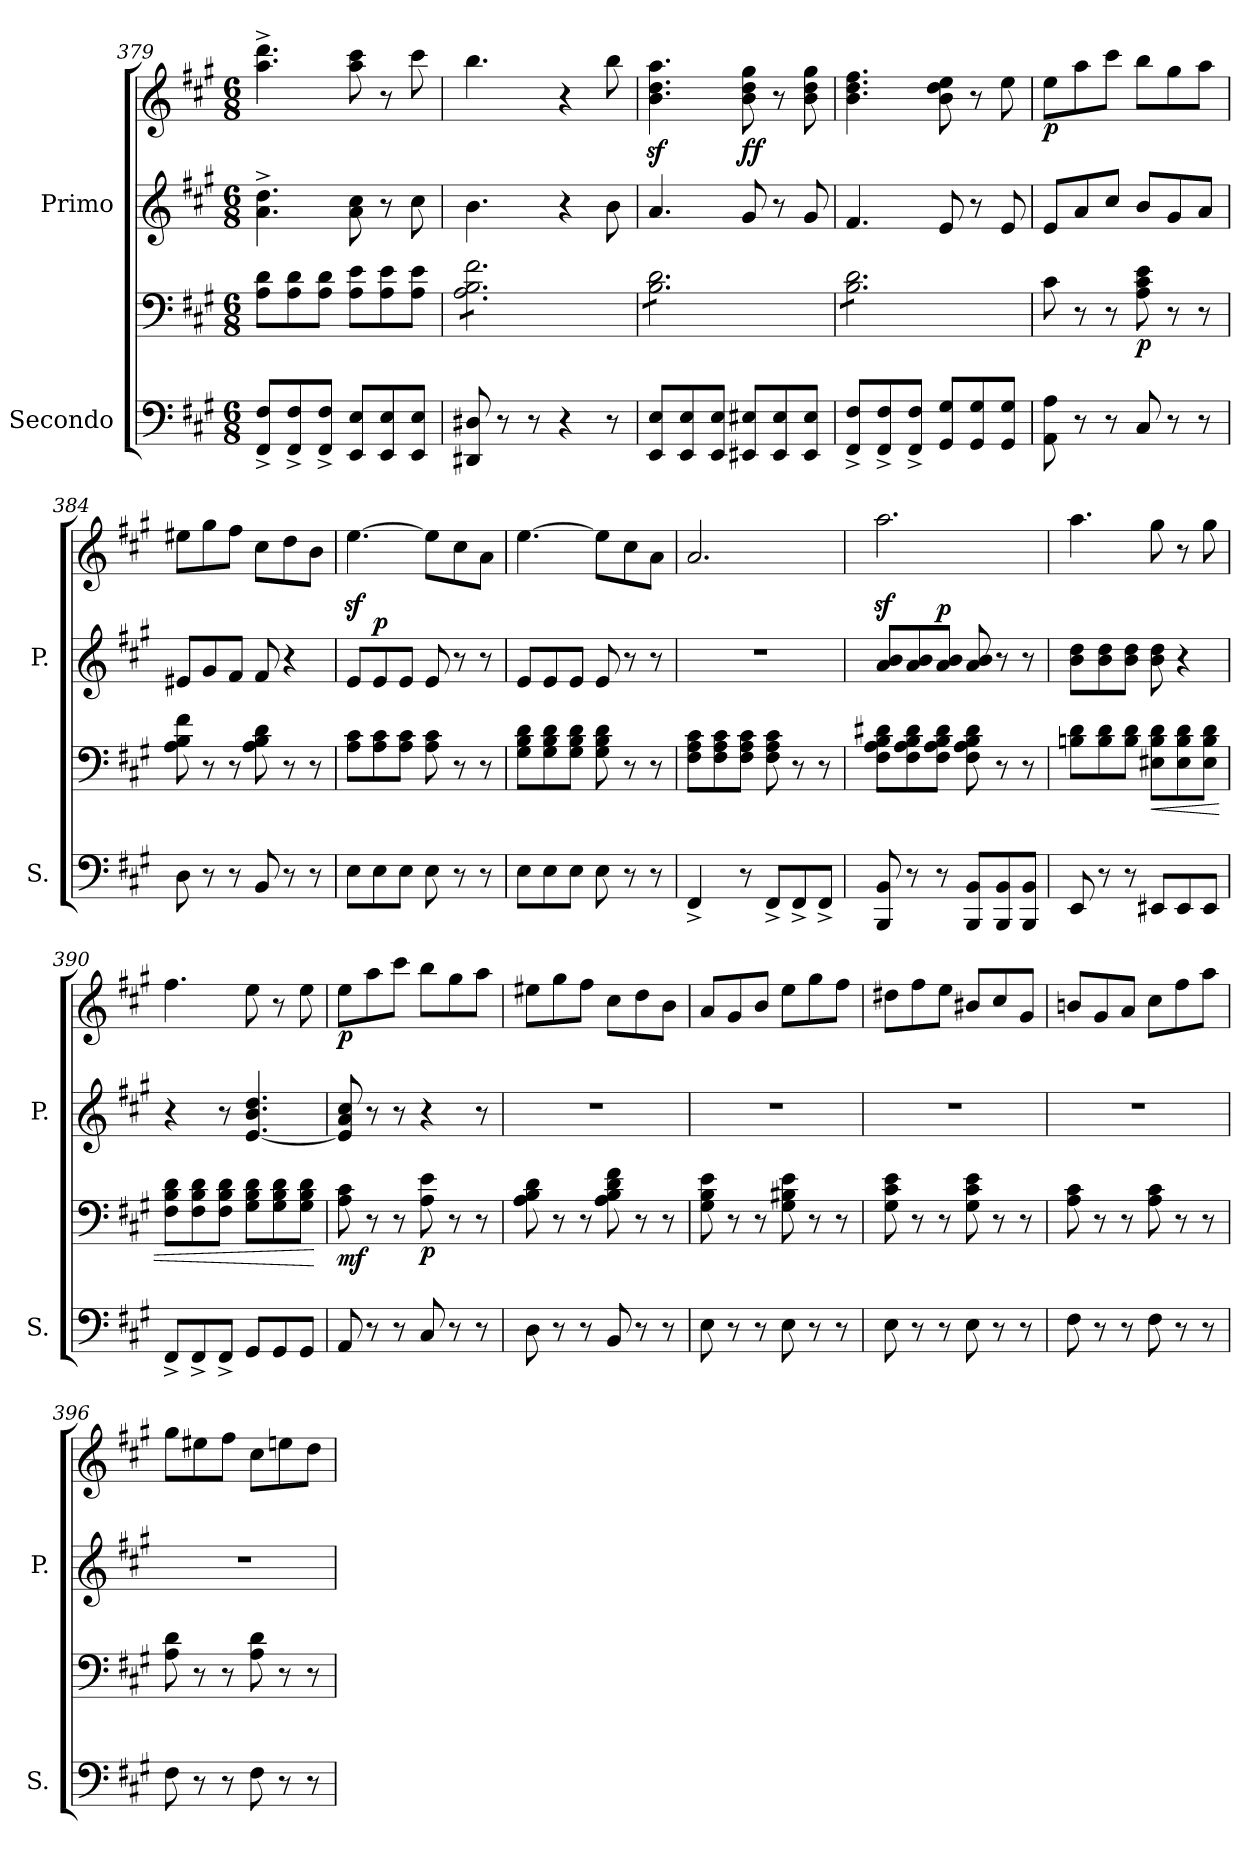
**kern	**kern	**dynam	**kern	**kern	**dynam
*part2	*part2	*part2	*part1	*part1	*part1
*staff4	*staff3	*staff3/4	*staff2	*staff1	*staff1/2
*I"Secondo	*	*	*I"Primo	*	*
*I'S.	*	*	*I'P.	*	*
*clefF4	*clefF4	*	*clefG2	*clefG2	*
*k[f#c#g#]	*k[f#c#g#]	*	*k[f#c#g#]	*k[f#c#g#]	*
*M6/8	*M6/8	*	*M6/8	*M6/8	*
=379	=379	=379	=379	=379	=379
8FF#/^ 8F#/^L	8A\ 8d\L	.	4.a\^ 4.dd\^	4.aa\^ 4.ddd\^	.
8FF#/^ 8F#/^	8A\ 8d\	.	.	.	.
8FF#/^ 8F#/^J	8A\ 8d\J	.	.	.	.
8EE/ 8E/L	8A\ 8e\L	.	8a\ 8cc#\	8aa\ 8ccc#\	.
8EE/ 8E/	8A\ 8e\	.	8r	8r	.
8EE/ 8E/J	8A\ 8e\J	.	8cc#\	8ccc#\	.
=380	=380	=380	=380	=380	=380
*	*tremolo	*	*	*	*
8DD#X/ 8D#X/	8A\ 8B\ 8f#\L	.	4.b\	4.bb\	.
8r	8A\ 8B\ 8f#\	.	.	.	.
8r	8A\ 8B\ 8f#\	.	.	.	.
4r	8A\ 8B\ 8f#\	.	4r	4r	.
.	8A\ 8B\ 8f#\	.	.	.	.
8r	8A\ 8B\ 8f#\J	.	8b\	8bb\	.
=381	=381	=381	=381	=381	=381
8EE/ 8E/L	8B\ 8d\L	.	4.a/	4.b\z< 4.dd\z< 4.aa\z<	.
8EE/ 8E/	8B\ 8d\	.	.	.	.
8EE/ 8E/J	8B\ 8d\	.	.	.	.
!	!	!	!	!	!LO:DY:b
8EE#X/ 8E#X/L	8B\ 8d\	.	8g#/	8b\ 8dd\ 8gg#\	ff
8EE#/ 8E#/	8B\ 8d\	.	8r	8r	.
8EE#/ 8E#/J	8B\ 8d\J	.	8g#/	8b\ 8dd\ 8gg#\	.
=382	=382	=382	=382	=382	=382
8FF#/^ 8F#/^L	8B\ 8d\L	.	4.f#/	4.b\ 4.dd\ 4.ff#\	.
8FF#/^ 8F#/^	8B\ 8d\	.	.	.	.
8FF#/^ 8F#/^J	8B\ 8d\	.	.	.	.
8GG#/ 8G#/L	8B\ 8d\	.	8e/	8b\ 8dd\ 8ee\	.
8GG#/ 8G#/	8B\ 8d\	.	8r	8r	.
8GG#/ 8G#/J	8B\ 8d\J	.	8e/	8ee\	.
*	*Xtremolo	*	*	*	*
!!LO:PB:g=z
=383	=383	=383	=383	=383	=383
!	!	!	!	!	!LO:DY:b
8AA\ 8A\	8c#\	.	8e/L	8ee\L	p
8r	8r	.	8a/	8aa\	.
8r	8r	.	8cc#/J	8ccc#\J	.
!	!	!LO:DY:b	!	!	!
8C#/	8A\ 8c#\ 8e\	p	8b/L	8bb\L	.
8r	8r	.	8g#/	8gg#\	.
8r	8r	.	8a/J	8aa\J	.
=384	=384	=384	=384	=384	=384
8D\	8A\ 8B\ 8f#\	.	8e#X/L	8ee#X\L	.
8r	8r	.	8g#/	8gg#\	.
8r	8r	.	8f#/J	8ff#\J	.
8BB/	8A\ 8B\ 8d\	.	8f#/	8cc#\L	.
8r	8r	.	4r	8dd\	.
8r	8r	.	.	8b\J	.
=385	=385	=385	=385	=385	=385
8E\L	8A\ 8c#\L	.	8e/L	[4.eez<\	.
!	!	!	!	!	!LO:DY:a=2
8E\	8A\ 8c#\	.	8e/	.	p
8E\J	8A\ 8c#\J	.	8e/J	.	.
8E\	8A\ 8c#\	.	8e/	8ee\L]	.
8r	8r	.	8r	8cc#\	.
8r	8r	.	8r	8a\J	.
=386	=386	=386	=386	=386	=386
8E\L	8G#\ 8B\ 8d\L	.	8e/L	[4.ee\	.
8E\	8G#\ 8B\ 8d\	.	8e/	.	.
8E\J	8G#\ 8B\ 8d\J	.	8e/J	.	.
8E\	8G#\ 8B\ 8d\	.	8e/	8ee\L]	.
8r	8r	.	8r	8cc#\	.
8r	8r	.	8r	8a\J	.
=387	=387	=387	=387	=387	=387
4FF#^/	8F#\ 8A\ 8c#\L	.	2.r	2.a/	.
.	8F#\ 8A\ 8c#\	.	.	.	.
8r	8F#\ 8A\ 8c#\J	.	.	.	.
8FF#^/L	8F#\ 8A\ 8c#\	.	.	.	.
8FF#^/	8r	.	.	.	.
8FF#^/J	8r	.	.	.	.
=388	=388	=388	=388	=388	=388
8BBB/ 8BB/	8F#\ 8A\ 8B\ 8d#X\L	.	8a/ 8b/L	2.aaz<\	.
8r	8F#\ 8A\ 8B\ 8d#\	.	8a/ 8b/	.	.
!	!	!	!	!	!LO:DY:a=2
8r	8F#\ 8A\ 8B\ 8d#\J	.	8a/ 8b/J	.	p
8BBB/ 8BB/L	8F#\ 8A\ 8B\ 8d#\	.	8a/ 8b/	.	.
8BBB/ 8BB/	8r	.	8r	.	.
8BBB/ 8BB/J	8r	.	8r	.	.
!!LO:LB:g=z
=389	=389	=389	=389	=389	=389
8EE/	8Bn\ 8d\L	.	8b\ 8dd\L	4.aa\	.
8r	8B\ 8d\	.	8b\ 8dd\	.	.
8r	8B\ 8d\J	.	8b\ 8dd\J	.	.
!	!	!LO:HP:b	!	!	!
8EE#X/L	8E#X\ 8B\ 8d\L	<	8b\ 8dd\	8gg#\	.
8EE#/	8E#\ 8B\ 8d\	.	4r	8r	.
8EE#/J	8E#\ 8B\ 8d\J	.	.	8gg#\	.
=390	=390	=390	=390	=390	=390
8FF#^/L	8F#\ 8B\ 8d\L	.	4r	4.ff#\	.
8FF#^/	8F#\ 8B\ 8d\	.	.	.	.
8FF#^/J	8F#\ 8B\ 8d\J	.	8r	.	.
8GG#/L	8G#\ 8B\ 8d\L	.	[4.e/ 4.b/ 4.dd/	8ee\	.
8GG#/	8G#\ 8B\ 8d\	.	.	8r	.
8GG#/J	8G#\ 8B\ 8d\J	.	.	8ee\	.
.	.	[	.	.	.
=391	=391	=391	=391	=391	=391
!	!	!LO:DY:b	!	!	!LO:DY:b
8AA/	8A\ 8c#\	mf	8e/] 8a/ 8cc#/	8ee\L	p
8r	8r	.	8r	8aa\	.
8r	8r	.	8r	8ccc#\J	.
!	!	!LO:DY:b	!	!	!
8C#/	8A\ 8e\	p	4r	8bb\L	.
8r	8r	.	.	8gg#\	.
8r	8r	.	8r	8aa\J	.
=392	=392	=392	=392	=392	=392
8D\	8A\ 8B\ 8d\	.	2.r	8ee#X\L	.
8r	8r	.	.	8gg#\	.
8r	8r	.	.	8ff#\J	.
8BB/	8A\ 8B\ 8d\ 8f#\	.	.	8cc#\L	.
8r	8r	.	.	8dd\	.
8r	8r	.	.	8b\J	.
=393	=393	=393	=393	=393	=393
8E\	8G#\ 8B\ 8e\	.	2.r	8a/L	.
8r	8r	.	.	8g#/	.
8r	8r	.	.	8b/J	.
8E\	8G#\ 8B#X\ 8e\	.	.	8ee\L	.
8r	8r	.	.	8gg#\	.
8r	8r	.	.	8ff#\J	.
=394	=394	=394	=394	=394	=394
8E\	8G#\ 8c#\ 8e\	.	2.r	8dd#X\L	.
8r	8r	.	.	8ff#\	.
8r	8r	.	.	8ee\J	.
8E\	8G#\ 8c#\ 8e\	.	.	8b#X/L	.
8r	8r	.	.	8cc#/	.
8r	8r	.	.	8g#/J	.
=395	=395	=395	=395	=395	=395
8F#\	8A\ 8c#\	.	2.r	8bn/L	.
8r	8r	.	.	8g#/	.
8r	8r	.	.	8a/J	.
8F#\	8A\ 8c#\	.	.	8cc#\L	.
8r	8r	.	.	8ff#\	.
8r	8r	.	.	8aa\J	.
!!LO:LB:g=z
=396	=396	=396	=396	=396	=396
8F#\	8A\ 8d\	.	2.r	8gg#\L	.
8r	8r	.	.	8ee#X\	.
8r	8r	.	.	8ff#\J	.
8F#\	8A\ 8d\	.	.	8cc#\L	.
8r	8r	.	.	8een\	.
8r	8r	.	.	8dd\J	.
=	=	=	=	=	=
*-	*-	*-	*-	*-	*-
